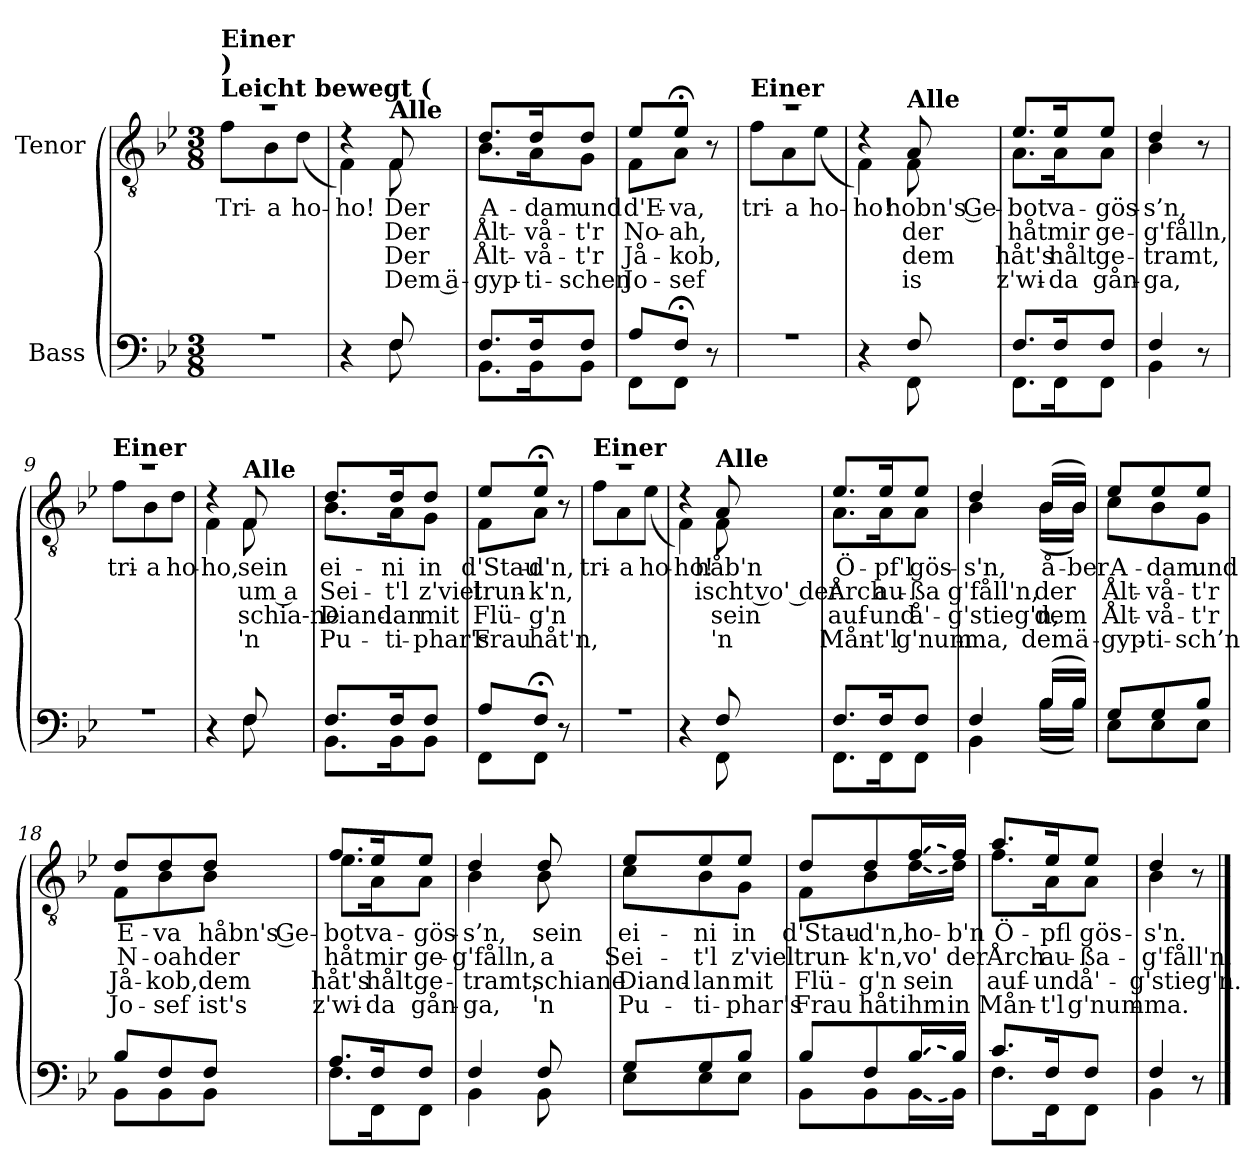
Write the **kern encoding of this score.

**kern	**kern	**text	**text	**text	**text	**text
*part2	*part1	*part1	*part1	*part1	*part1	*part1
*staff2	*staff1	*staff1	*staff1	*staff1	*staff1	*staff1
*I"Bass	*I"Tenor	*	*	*	*	*
*clefF4	*clefGv2	*	*	*	*	*
*k[b-e-]	*k[b-e-]	*	*	*	*	*
*M3/8	*M3/8	*	*	*	*	*
*MM126	*MM126	*	*	*	*	*
=1	=1	=1	=1	=1	=1	=1
*^	*^	*	*	*	*	*
!	!	!LO:TX:a:B:t=Leicht bewegt  (	!	!	!	!	!	!
!	!	!LO:TX:a:B:t=)	!	!	!	!	!	!
!	!	!LO:TX:a:B:t=Einer	!	!	!	!	!	!
!	!	!	!	!LO:LY:b	!	!	!	!
4.r	4.ryy	4.r	8f\L	Tri-	.	.	.	.
!	!	!	!	!LO:LY:b	!	!	!	!
.	.	.	8B-\	-a	.	.	.	.
!	!	!	!	!LO:LY:b	!	!	!	!
.	.	.	(8d\J	ho-	.	.	.	.
=2	=2	=2	=2	=2	=2	=2	=2	=2
!	!	!	!	!LO:LY:b	!	!	!	!
4r	4ryy	4r	4F\)	-ho!	.	.	.	.
!	!	!LO:TX:a:B:t=Alle	!	!	!	!	!	!
!	!	!	!	!LO:LY:b	!LO:LY:b	!LO:LY:b	!LO:LY:b	!LO:LY:b
8F/	8F\	8F/	8F\	Der	Der	Der	Dem ä-	.
=3	=3	=3	=3	=3	=3	=3	=3	=3
!	!	!	!	!LO:LY:b	!LO:LY:b	!LO:LY:b	!LO:LY:b	!
8.F/L	8.BB-\L	8.d/L	8.B-\L	A-	Ålt-	Ålt-	-gyp-	.
!	!	!	!	!LO:LY:b	!LO:LY:b	!LO:LY:b	!LO:LY:b	!
16F/K	16BB-\K	16d/K	16A\K	-dam	-vå-	-vå-	-ti-	.
!	!	!	!	!LO:LY:b	!LO:LY:b	!LO:LY:b	!LO:LY:b	!
8F/J	8BB-\J	8d/J	8G\J	und	-t'r	-t'r	-schen	.
=4	=4	=4	=4	=4	=4	=4	=4	=4
!	!	!	!	!LO:LY:b	!LO:LY:b	!LO:LY:b	!LO:LY:b	!
8A/L	8FF\L	8e-/L	8F\L	d'E-	No-	Jå-	Jo-	.
!	!	!	!	!LO:LY:b	!LO:LY:b	!LO:LY:b	!LO:LY:b	!
8F;</J	8FF\J	8e-;</J	8A\J	-va,	-ah,	-kob,	-sef	.
8r	8ryy	8r	8ryy	.	.	.	.	.
!!LO:LB:g=z	!!
=5	=5	=5	=5	=5	=5	=5	=5	=5
!	!	!LO:TX:a:B:t=Einer	!	!	!	!	!	!
!	!	!	!	!LO:LY:b	!	!	!	!
4.r	4.ryy	4.r	8f\L	tri-	.	.	.	.
!	!	!	!	!LO:LY:b	!	!	!	!
.	.	.	8A\	-a	.	.	.	.
!	!	!	!	!LO:LY:b	!	!	!	!
.	.	.	(8e-\J	ho-	.	.	.	.
=6	=6	=6	=6	=6	=6	=6	=6	=6
!	!	!	!	!LO:LY:b	!	!	!	!
4r	4ryy	4r	4F\)	-ho!	.	.	.	.
!	!	!LO:TX:a:B:t=Alle	!	!	!	!	!	!
!	!	!	!	!LO:LY:b	!LO:LY:b	!LO:LY:b	!LO:LY:b	!LO:LY:b
8F/	8FF\	8A/	8F\	hobn's Ge-	der	dem	is	.
=7	=7	=7	=7	=7	=7	=7	=7	=7
!	!	!	!	!LO:LY:b	!LO:LY:b	!LO:LY:b	!LO:LY:b	!
8.F/L	8.FF\L	8.e-/L	8.A\L	-bot	håt	håt's	z'wi-	.
!	!	!	!	!LO:LY:b	!LO:LY:b	!LO:LY:b	!LO:LY:b	!
16F/K	16FF\K	16e-/K	16A\K	va-	mir	hålt	-da	.
!	!	!	!	!LO:LY:b	!LO:LY:b	!LO:LY:b	!LO:LY:b	!
8F/J	8FF\J	8e-/J	8A\J	-gös-	ge-	ge-	gån-	.
=8	=8	=8	=8	=8	=8	=8	=8	=8
!	!	!	!	!LO:LY:b	!LO:LY:b	!LO:LY:b	!LO:LY:b	!
4F/	4BB-\	4d/	4B-\	-s’n,	-g'fålln,	-tramt,	-ga,	.
8r	8ryy	8r	8ryy	.	.	.	.	.
!!LO:LB:g=z	!!
=9	=9	=9	=9	=9	=9	=9	=9	=9
!	!	!LO:TX:a:B:t=Einer	!	!	!	!	!	!
!	!	!	!	!LO:LY:b	!	!	!	!
4.r	4.ryy	4.r	8f\L	tri-	.	.	.	.
!	!	!	!	!LO:LY:b	!	!	!	!
.	.	.	8B-\	-a	.	.	.	.
!	!	!	!	!LO:LY:b	!	!	!	!
.	.	.	8d\J	ho-	.	.	.	.
=10	=10	=10	=10	=10	=10	=10	=10	=10
!	!	!	!	!LO:LY:b	!	!	!	!
4r	4ryy	4r	4F\	-ho,	.	.	.	.
!	!	!LO:TX:a:B:t=Alle	!	!	!	!	!	!
!	!	!	!	!LO:LY:b	!LO:LY:b	!LO:LY:b	!LO:LY:b	!LO:LY:b
8F/	8F\	8F/	8F\	sein	um a	schia-ne	'n	.
=11	=11	=11	=11	=11	=11	=11	=11	=11
!	!	!	!	!LO:LY:b	!LO:LY:b	!LO:LY:b	!LO:LY:b	!
8.F/L	8.BB-\L	8.d/L	8.B-\L	ei-	Sei-	Diand-	Pu-	.
!	!	!	!	!LO:LY:b	!LO:LY:b	!LO:LY:b	!LO:LY:b	!
16F/K	16BB-\K	16d/K	16A\K	-ni	-t'l	-lan	-ti-	.
!	!	!	!	!LO:LY:b	!LO:LY:b	!LO:LY:b	!LO:LY:b	!
8F/J	8BB-\J	8d/J	8G\J	in	z'viel	mit	-phar's	.
=12	=12	=12	=12	=12	=12	=12	=12	=12
!	!	!	!	!LO:LY:b	!LO:LY:b	!LO:LY:b	!LO:LY:b	!
8A/L	8FF\L	8e-/L	8F\L	d'Stau-	trun-	Flü-	Frau	.
!	!	!	!	!LO:LY:b	!LO:LY:b	!LO:LY:b	!LO:LY:b	!
8F;</J	8FF\J	8e-;</J	8A\J	-d'n,	-k'n,	-g'n	håt'n,	.
8r	8ryy	8r	8ryy	.	.	.	.	.
!!LO:PB:g=z	!!
=13	=13	=13	=13	=13	=13	=13	=13	=13
!	!	!LO:TX:a:B:t=Einer	!	!	!	!	!	!
!	!	!	!	!LO:LY:b	!	!	!	!
4.r	4.ryy	4.r	8f\L	tri-	.	.	.	.
!	!	!	!	!LO:LY:b	!	!	!	!
.	.	.	8A\	-a	.	.	.	.
!	!	!	!	!LO:LY:b	!	!	!	!
.	.	.	(8e-\J	ho-	.	.	.	.
=14	=14	=14	=14	=14	=14	=14	=14	=14
!	!	!	!	!LO:LY:b	!	!	!	!LO:LY:b
4r	4ryy	4r	4F\)	-ho!	.	.	.	.
!	!	!LO:TX:a:B:t=Alle	!	!	!	!	!	!
!	!	!	!	!LO:LY:b	!LO:LY:b	!LO:LY:b	!LO:LY:b	!LO:LY:b
8F/	8FF\	8A/	8F\	håb'n	ischt vo' der	sein	'n	.
=15	=15	=15	=15	=15	=15	=15	=15	=15
!	!	!	!	!LO:LY:b	!LO:LY:b	!LO:LY:b	!LO:LY:b	!
8.F/L	8.FF\L	8.e-/L	8.A\L	Ö-	Årch	-auf-	Mån-	.
!	!	!	!	!LO:LY:b	!LO:LY:b	!LO:LY:b	!LO:LY:b	!
16F/K	16FF\K	16e-/K	16A\K	-pf'l	au-	und	-t'l	.
!	!	!	!	!LO:LY:b	!LO:LY:b	!LO:LY:b	!LO:LY:b	!
8F/J	8FF\J	8e-/J	8A\J	gös-	-ßa	å'-	g'num-	.
=16	=16	=16	=16	=16	=16	=16	=16	=16
!	!	!	!	!LO:LY:b	!LO:LY:b	!LO:LY:b	!LO:LY:b	!
4F/	4BB-\	4d/	4B-\	-s'n,	g'fåll'n,	-g'stieg'n,	-ma,	.
!	!	!	!	!LO:LY:b	!LO:LY:b	!LO:LY:b	!LO:LY:b	!
(16B-/LL	(16B-\LL	(16B-/LL	(16B-\LL	å-	der	dem	dem	.
!	!	!	!	!LO:LY:b	!	!	!LO:LY:b	!
16B-/JJ)	16B-\JJ)	16B-/JJ)	16B-\JJ)	-ber	.	.	ä-	.
!!LO:LB:g=z	!!
=17	=17	=17	=17	=17	=17	=17	=17	=17
!	!	!	!	!LO:LY:b	!LO:LY:b	!LO:LY:b	!LO:LY:b	!
8G/L	8E-\L	8e-/L	8c\L	A-	Ålt-	Ålt-	-gyp-	.
!	!	!	!	!LO:LY:b	!LO:LY:b	!LO:LY:b	!LO:LY:b	!
8G/	8E-\	8e-/	8B-\	-dam	-vå-	-vå-	-ti-	.
!	!	!	!	!LO:LY:b	!LO:LY:b	!LO:LY:b	!LO:LY:b	!
8B-/J	8E-\J	8e-/J	8G\J	und	-t'r	-t'r	-sch’n	.
=18	=18	=18	=18	=18	=18	=18	=18	=18
!	!	!	!	!LO:LY:b	!LO:LY:b	!LO:LY:b	!LO:LY:b	!
8B-/L	8BB-\L	8d/L	8F\L	E-	N-	Jå-	Jo-	.
!	!	!	!	!LO:LY:b	!LO:LY:b	!LO:LY:b	!LO:LY:b	!
8F/	8BB-\	8d/	8B-\	-va	-oah	-kob,	-sef	.
!	!	!	!	!LO:LY:b	!LO:LY:b	!LO:LY:b	!LO:LY:b	!LO:LY:b
8F/J	8BB-\J	8d/J	8B-\J	håbn's Ge-	der	dem	ist's	.
=19	=19	=19	=19	=19	=19	=19	=19	=19
!	!	!	!	!LO:LY:b	!LO:LY:b	!LO:LY:b	!LO:LY:b	!
8.A/L	8.F\L	8.f/L	8.e-\L	-bot	håt	håt's	z'wi-	.
!	!	!	!	!LO:LY:b	!LO:LY:b	!LO:LY:b	!LO:LY:b	!
16F/K	16FF\K	16e-/K	16A\K	va-	mir	hålt	-da	.
!	!	!	!	!LO:LY:b	!LO:LY:b	!LO:LY:b	!LO:LY:b	!
8F/J	8FF\J	8e-/J	8A\J	-gös-	ge-	ge-	gån-	.
=20	=20	=20	=20	=20	=20	=20	=20	=20
!	!	!	!	!LO:LY:b	!LO:LY:b	!LO:LY:b	!LO:LY:b	!
4F/	4BB-\	4d/	4B-\	-s’n,	-g'fålln,	-tramt,	-ga,	.
!	!	!	!	!LO:LY:b	!LO:LY:b	!LO:LY:b	!LO:LY:b	!LO:LY:b
8F/	8BB-\	8d/	8B-\	sein	a	schiane	'n	.
!!LO:LB:g=z	!!
=21	=21	=21	=21	=21	=21	=21	=21	=21
!	!	!	!	!LO:LY:b	!LO:LY:b	!LO:LY:b	!LO:LY:b	!
8G/L	8E-\L	8e-/L	8c\L	ei-	Sei-	Diand-	Pu-	.
!	!	!	!	!LO:LY:b	!LO:LY:b	!LO:LY:b	!LO:LY:b	!
8G/	8E-\	8e-/	8B-\	-ni	-t'l	-lan	-ti-	.
!	!	!	!	!LO:LY:b	!LO:LY:b	!LO:LY:b	!LO:LY:b	!
8B-/J	8E-\J	8e-/J	8G\J	in	z'viel	mit	-phar's	.
=22	=22	=22	=22	=22	=22	=22	=22	=22
!	!	!	!	!LO:LY:b	!LO:LY:b	!LO:LY:b	!LO:LY:b	!
8B-/L	8BB-\L	8d/L	8F\L	d'Stau-	trun-	Flü-	Frau	.
!	!	!	!	!LO:LY:b	!LO:LY:b	!LO:LY:b	!LO:LY:b	!
8F/	8BB-\	8d/	8B-\	-d'n,	-k'n,	-g'n	håt	.
!LO:T:dash	!LO:T:dash	!LO:T:dash	!LO:T:dash	!LO:LY:b	!LO:LY:b	!LO:LY:b	!LO:LY:b	!
[16B-/L	[16BB-\L	[16f/L	[16d\L	ho-	vo'	sein	ihm	.
!	!	!	!	!LO:LY:b	!LO:LY:b	!	!LO:LY:b	!
16B-/JJ]	16BB-\JJ]	16f/JJ]	16d\JJ]	-b'n	der	.	in	.
=23	=23	=23	=23	=23	=23	=23	=23	=23
!	!	!	!	!LO:LY:b	!LO:LY:b	!LO:LY:b	!LO:LY:b	!
8.c/L	8.F\L	8.a/L	8.f\L	Ö-	Årch	auf-	Mån-	.
!	!	!	!	!LO:LY:b	!LO:LY:b	!LO:LY:b	!LO:LY:b	!
16F/K	16FF\K	16e-/K	16A\K	-pfl	au-	und	-t'l	.
!	!	!	!	!LO:LY:b	!LO:LY:b	!LO:LY:b	!LO:LY:b	!
8F/J	8FF\J	8e-/J	8A\J	gös-	-ßa-	å'-	g'num-	.
=24	=24	=24	=24	=24	=24	=24	=24	=24
!	!	!	!	!LO:LY:b	!LO:LY:b	!LO:LY:b	!LO:LY:b	!
4F/	4BB-\	4d/	4B-\	-s'n.	-g'fåll'n.	-g'stieg'n.	-ma.	.
8r	8ryy	8r	8ryy	.	.	.	.	.
*v	*v	*	*	*	*	*	*	*
*	*v	*v	*	*	*	*	*
==	==	==	==	==	==	==
*-	*-	*-	*-	*-	*-	*-
